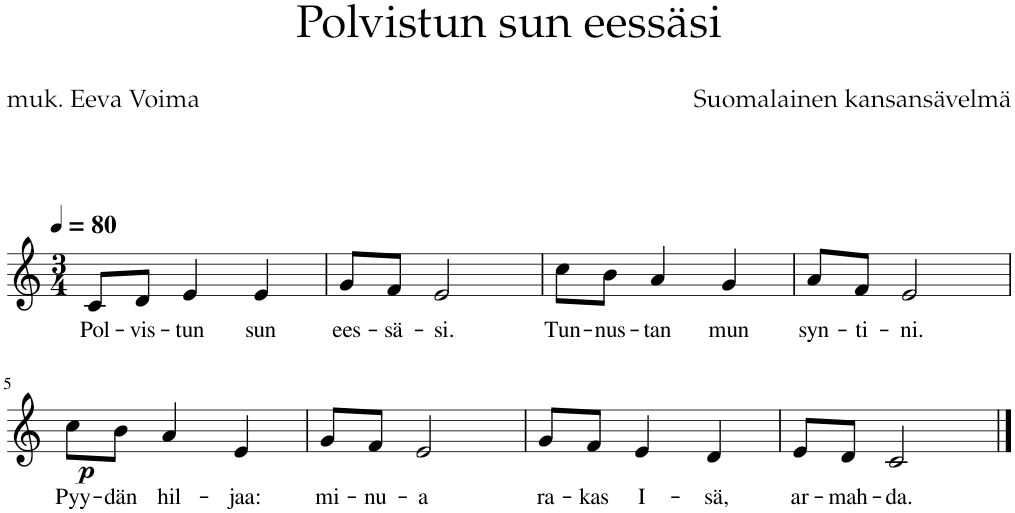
**kern	**text	**dynam
*part1	*part1	*part1
*staff1	*staff1	*staff1
*I"Staff	*	*
*clefG2	*	*
*k[]	*	*
*M3/4	*	*
*MM80	*	*
=1	=1	=1
!	!LO:LY:b	!
8c/L	Pol-	.
!	!LO:LY:b	!
8d/J	-vis-	.
!	!LO:LY:b	!
4e/	-tun	.
!	!LO:LY:b	!
4e/	sun	.
=2	=2	=2
!	!LO:LY:b	!
8g/L	ees-	.
!	!LO:LY:b	!
8f/J	-sä-	.
!	!LO:LY:b	!
2e/	-si.	.
=3	=3	=3
!	!LO:LY:b	!
8cc\L	Tun-	.
!	!LO:LY:b	!
8b\J	-nus-	.
!	!LO:LY:b	!
4a/	-tan	.
!	!LO:LY:b	!
4g/	mun	.
=4	=4	=4
!	!LO:LY:b	!
8a/L	syn-	.
!	!LO:LY:b	!
8f/J	-ti-	.
!	!LO:LY:b	!
2e/	-ni.	.
!!LO:LB:g=z
=5	=5	=5
!	!LO:LY:b	!LO:DY:b
8cc\L	Pyy-	p
!	!LO:LY:b	!
8b\J	-dän	.
!	!LO:LY:b	!
4a/	hil-	.
!	!LO:LY:b	!
4e/	-jaa:	.
=6	=6	=6
!	!LO:LY:b	!
8g/L	mi-	.
!	!LO:LY:b	!
8f/J	-nu-	.
!	!LO:LY:b	!
2e/	-a	.
=7	=7	=7
!	!LO:LY:b	!
8g/L	ra-	.
!	!LO:LY:b	!
8f/J	-kas	.
!	!LO:LY:b	!
4e/	I-	.
!	!LO:LY:b	!
4d/	-sä,	.
=8	=8	=8
!	!LO:LY:b	!
8e/L	ar-	.
!	!LO:LY:b	!
8d/J	-mah-	.
!	!LO:LY:b	!
2c/	-da.	.
==	==	==
*-	*-	*-
